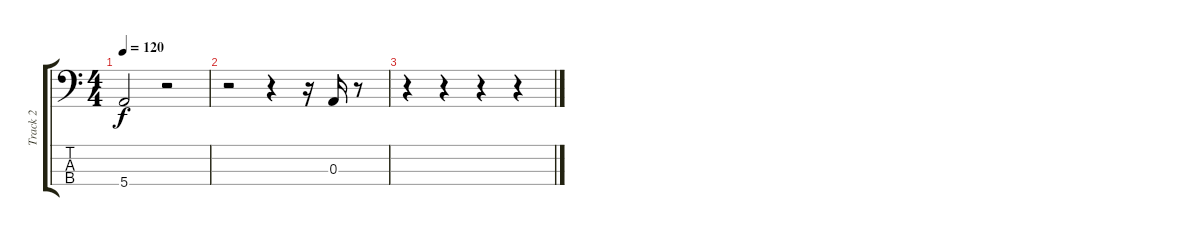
\track ("Track 2" "Track 2") {instrument electricbassfinger}
\staff {score tabs}
\tuning (G2 D2 A1 E1) {hide}
\ts (4 4)
\tempo 120
\clef f4
\ks c
5.4.2{dy f} r.2 |
r.2 r.4 r.16 0.3.16 r.8 |
r.4 r.4 r.4 r.4
